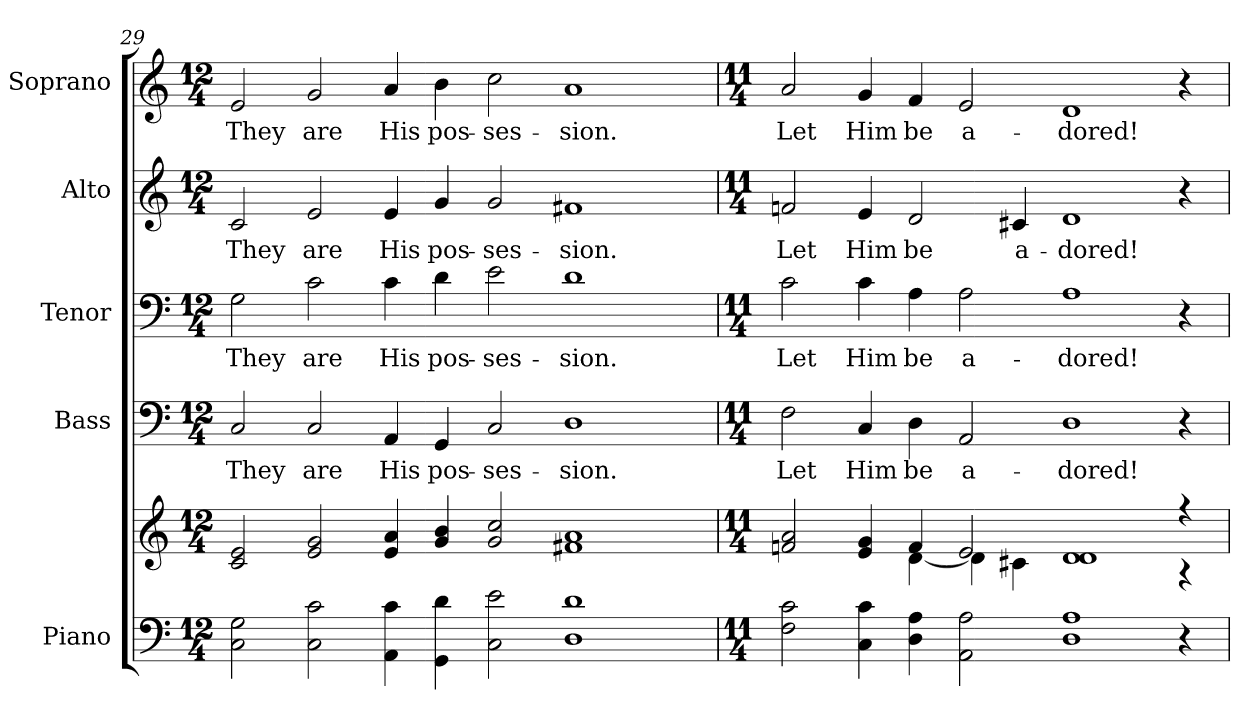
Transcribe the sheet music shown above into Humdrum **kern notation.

**kern	**kern	**kern	**text	**kern	**text	**kern	**text	**kern	**text
*part5	*part5	*part4	*part4	*part3	*part3	*part2	*part2	*part1	*part1
*staff6	*staff5	*staff4	*staff4	*staff3	*staff3	*staff2	*staff2	*staff1	*staff1
*I"Piano	*	*I"Bass	*	*I"Tenor	*	*I"Alto	*	*I"Soprano	*
*I'Pno.	*	*I'B.	*	*I'T.	*	*I'A.	*	*I'S.	*
!!LO:PB:g=z
*clefF4	*clefG2	*clefF4	*	*clefF4	*	*clefG2	*	*clefG2	*
*k[]	*k[]	*k[]	*	*k[]	*	*k[]	*	*k[]	*
*C:	*C:	*C:	*	*C:	*	*C:	*	*C:	*
*M12/4	*M12/4	*M12/4	*	*M12/4	*	*M12/4	*	*M12/4	*
=29	=29	=29	=29	=29	=29	=29	=29	=29	=29
*	*^	*	*	*	*	*	*	*	*
!	!	!	!	!LO:LY:b:color=#000000	!	!	!	!	!	!
!	!	!	!	!	!	!LO:LY:b:color=#000000	!	!	!	!
!	!	!	!	!	!	!	!	!LO:LY:b:color=#000000	!	!
!	!	!	!	!	!	!	!	!	!	!LO:LY:b:color=#000000
2Ci\ 2Gi	2ci/ 2ei	2ryy	2Ci/	They	2Gi\	They	2ci/	They	2ei/	They
!	!	!	!	!LO:LY:b:color=#000000	!	!	!	!	!	!
!	!	!	!	!	!	!LO:LY:b:color=#000000	!	!	!	!
!	!	!	!	!	!	!	!	!LO:LY:b:color=#000000	!	!
!	!	!	!	!	!	!	!	!	!	!LO:LY:b:color=#000000
2Ci\ 2ci	2ei/ 2gi	1ryy	2Ci/	are	2ci\	are	2ei/	are	2gi/	are
!	!	!	!	!LO:LY:b:color=#000000	!	!	!	!	!	!
!	!	!	!	!	!	!LO:LY:b:color=#000000	!	!	!	!
!	!	!	!	!	!	!	!	!LO:LY:b:color=#000000	!	!
!	!	!	!	!	!	!	!	!	!	!LO:LY:b:color=#000000
4AAi\ 4ci	4ei/ 4ai	.	4AAi/	His	4ci\	His	4ei/	His	4ai/	His
!	!	!	!	!LO:LY:b:color=#000000	!	!	!	!	!	!
!	!	!	!	!	!	!LO:LY:b:color=#000000	!	!	!	!
!	!	!	!	!	!	!	!	!LO:LY:b:color=#000000	!	!
!	!	!	!	!	!	!	!	!	!	!LO:LY:b:color=#000000
4GGi\ 4di	4gi/ 4bi	.	4GGi/	pos-	4di\	pos-	4gi/	pos-	4bi\	pos-
!	!	!	!	!LO:LY:b:color=#000000	!	!	!	!	!	!
!	!	!	!	!	!	!LO:LY:b:color=#000000	!	!	!	!
!	!	!	!	!	!	!	!	!LO:LY:b:color=#000000	!	!
!	!	!	!	!	!	!	!	!	!	!LO:LY:b:color=#000000
2Ci\ 2ei	2gi/ 2cci	1ryy	2Ci/	-ses-	2ei\	-ses-	2gi/	-ses-	2cci\	-ses-
!	!	!	!	!LO:LY:b:color=#000000	!	!	!	!	!	!
!	!	!	!	!	!	!LO:LY:b:color=#000000	!	!	!	!
!	!	!	!	!	!	!	!	!LO:LY:b:color=#000000	!	!
!	!	!	!	!	!	!	!	!	!	!LO:LY:b:color=#000000
1Di 1di	1f#Xi 1ai	.	1Di	-sion.	1di	-sion.	1f#Xi	-sion.	1ai	-sion.
.	.	2ryy	.	.	.	.	.	.	.	.
!!LO:PB:g=z
=30	=30	=30	=30	=30	=30	=30	=30	=30	=30	=30
*M11/4	*M11/4	*	*M11/4	*	*M11/4	*	*M11/4	*	*M11/4	*
!	!	!	!	!LO:LY:b:color=#000000	!	!	!	!	!	!
!	!	!	!	!	!	!LO:LY:b:color=#000000	!	!	!	!
!	!	!	!	!	!	!	!	!LO:LY:b:color=#000000	!	!
!	!	!	!	!	!	!	!	!	!	!LO:LY:b:color=#000000
2Fi\ 2ci	2fni/ 2ai	2ryy	2Fi\	Let	2ci\	Let	2fni/	Let	2ai/	Let
!	!	!	!	!LO:LY:b:color=#000000	!	!	!	!	!	!
!	!	!	!	!	!	!LO:LY:b:color=#000000	!	!	!	!
!	!	!	!	!	!	!	!	!LO:LY:b:color=#000000	!	!
!	!	!	!	!	!	!	!	!	!	!LO:LY:b:color=#000000
4Ci\ 4ci	4ei/ 4gi	4ryy	4Ci/	Him	4ci\	Him	4ei/	Him	4gi/	Him
!	!	!	!	!LO:LY:b:color=#000000	!	!	!	!	!	!
!	!	!	!	!	!	!LO:LY:b:color=#000000	!	!	!	!
!	!	!	!	!	!	!	!	!LO:LY:b:color=#000000	!	!
!	!	!	!	!	!	!	!	!	!	!LO:LY:b:color=#000000
4Di\ 4Ai	4fi/	[<4di\	4Di\	be	4Ai\	be	2di/	be	4fi/	be
!	!	!	!	!LO:LY:b:color=#000000	!	!	!	!	!	!
!	!	!	!	!	!	!LO:LY:b:color=#000000	!	!	!	!
!	!	!	!	!	!	!	!	!	!	!LO:LY:b:color=#000000
2AAi\ 2Ai	2ei/	4di\]	2AAi/	a-	2Ai\	a-	.	.	2ei/	a-
!	!	!	!	!	!	!	!	!LO:LY:b:color=#000000	!	!
.	.	4c#Xi\	.	.	.	.	4c#Xi/	a-	.	.
!	!	!	!	!LO:LY:b:color=#000000	!	!	!	!	!	!
!	!	!	!	!	!	!LO:LY:b:color=#000000	!	!	!	!
!	!	!	!	!	!	!	!	!LO:LY:b:color=#000000	!	!
!	!	!	!	!	!	!	!	!	!	!LO:LY:b:color=#000000
1Di 1Ai	1di 1di	1ryy	1Di	-dored!	1Ai	-dored!	1di	-dored!	1di	-dored!
4r	4r	4r	4r	.	4r	.	4r	.	4r	.
*	*v	*v	*	*	*	*	*	*	*	*
=	=	=	=	=	=	=	=	=	=
*-	*-	*-	*-	*-	*-	*-	*-	*-	*-
